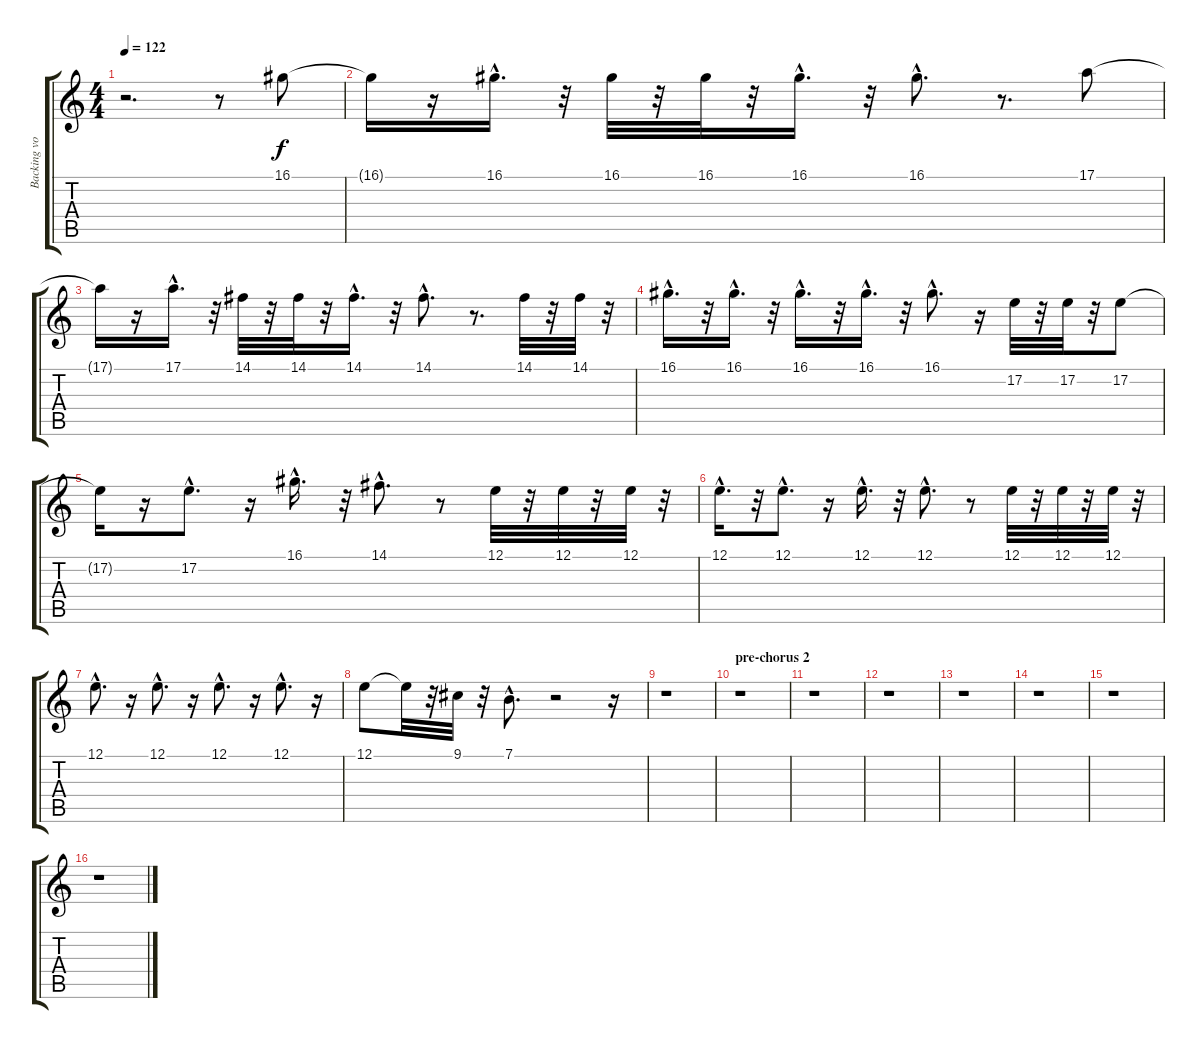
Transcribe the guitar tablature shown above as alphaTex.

\track ("Backing vocals" "Backing vo") {instrument voiceoohs}
\staff {score tabs}
\tuning (E4 B3 G3 D3 A2 E2) {hide}
\ts (4 4)
\tempo 122
\clef g2
\ks c
r.2{d dy f} r.8 16.1.8 |
16.1{t}.16 r.16 16.1{hac}.16{d} r.32 16.1.32 r.32 16.1.32 r.32 16.1{hac}.16{d} r.32 16.1{hac}.8{d} r.8{d} 17.1.8 |
17.1{t}.16 r.16 17.1{hac}.16{d} r.32 14.1.32 r.32 14.1.32 r.32 14.1{hac}.16{d} r.32 14.1{hac}.8{d} r.8{d} 14.1.32 r.32 14.1.32 r.32 |
16.1{hac}.16{d} r.32 16.1{hac}.16{d} r.32 16.1{hac}.16{d} r.32 16.1{hac}.16{d} r.32 16.1{hac}.8{d} r.16 17.2.32 r.32 17.2.32 r.32 17.2.8 |
17.2{t}.16 r.16 17.2{hac}.8{d} r.16 16.1{hac}.16{d} r.32 14.1{hac}.8{d} r.8 12.1.32 r.32 12.1.32 r.32 12.1.32 r.32 |
12.1{hac}.16{d} r.32 12.1{hac}.8{d} r.16 12.1{hac}.16{d} r.32 12.1{hac}.8{d} r.8 12.1.32 r.32 12.1.32 r.32 12.1.32 r.32 |
12.1{hac}.8{d} r.16 12.1{hac}.8{d} r.16 12.1{hac}.8{d} r.16 12.1{hac}.8{d} r.16 |
12.1.8 12.1{t}.32 r.32 9.1.32 r.32 7.1{hac}.8{d} r.2 r.16 |
r.1 |
\section ("" "pre-chorus 2")
r.1 |
r.1 |
r.1 |
r.1 |
r.1 |
r.1 |
r.1
